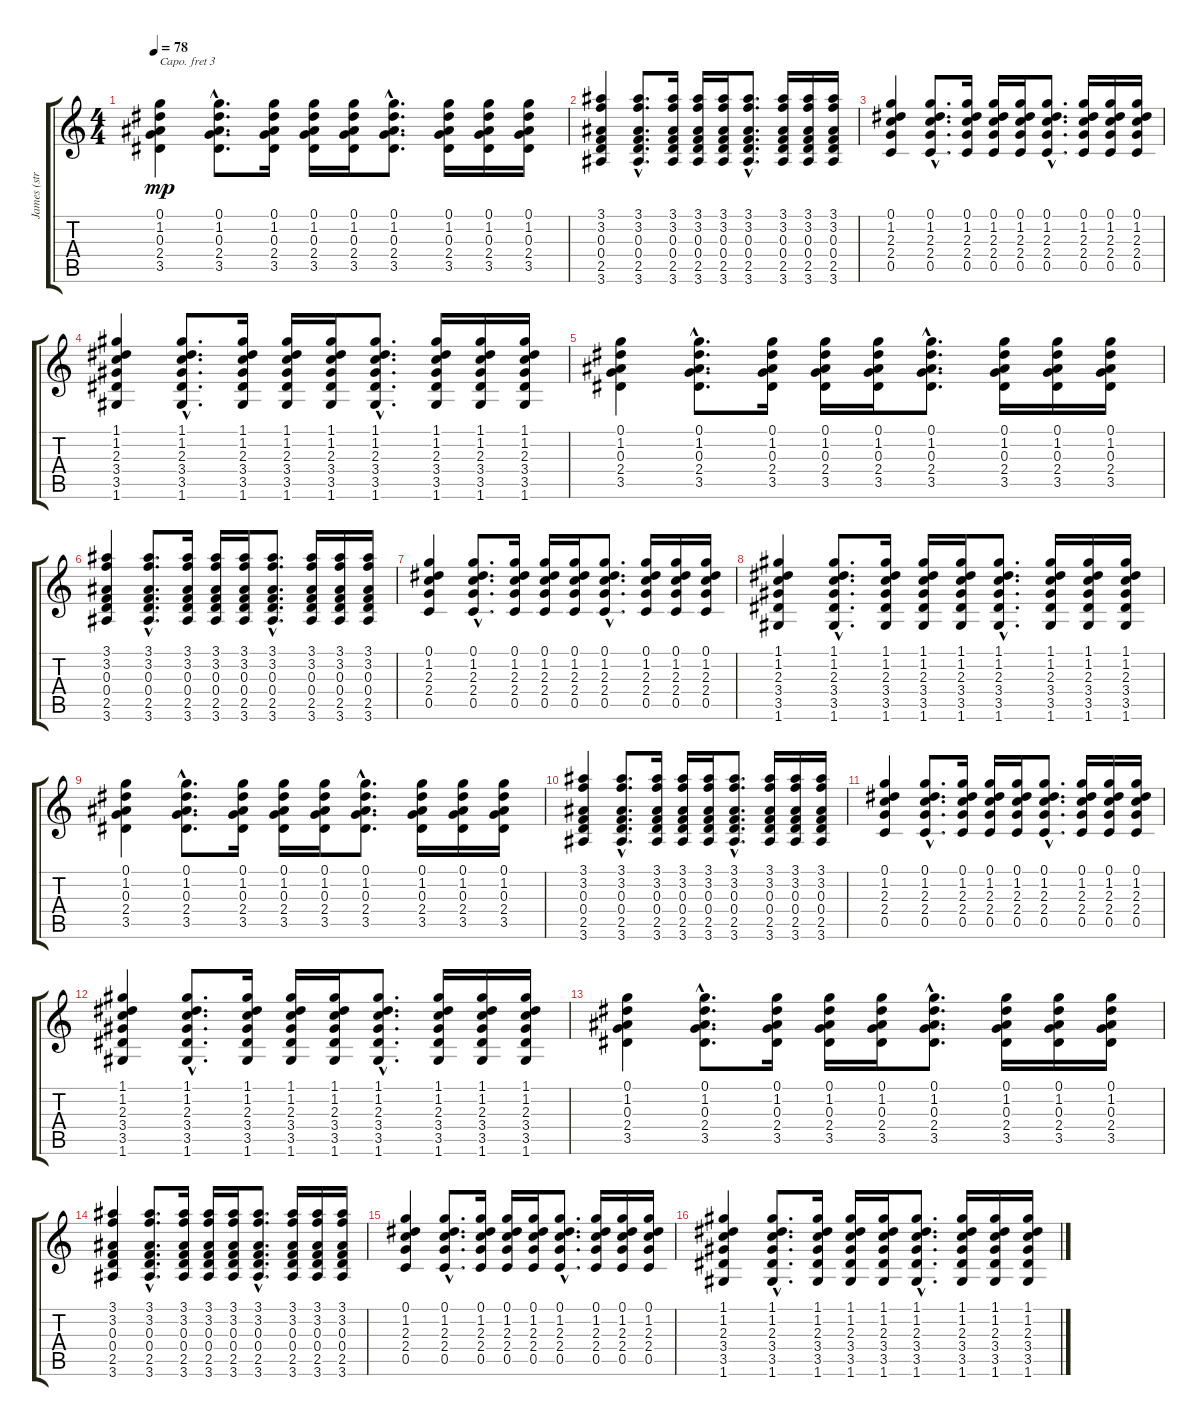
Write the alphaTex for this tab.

\track ("James (strumming)" "James (str") {instrument acousticguitarsteel}
\staff {score tabs}
\capo 3
\tuning (E4 B3 G3 D3 A2 E2) {hide}
\ts (4 4)
\tempo 78
\clef g2
\ks c
(0.1 1.2 0.3 2.4 3.5).4{dy mp instrument acousticguitarsteel} (0.1{hac} 1.2{hac} 0.3{hac} 2.4{hac} 3.5{hac}).8{d} (0.1 1.2 0.3 2.4 3.5).16 (0.1 1.2 0.3 2.4 3.5).16 (0.1 1.2 0.3 2.4 3.5).16 (0.1{hac} 1.2{hac} 0.3{hac} 2.4{hac} 3.5{hac}).8{d} (0.1 1.2 0.3 2.4 3.5).16 (0.1 1.2 0.3 2.4 3.5).16 (0.1 1.2 0.3 2.4 3.5).16 |
(3.1 3.2 0.3 0.4 2.5 3.6).4 (3.1{hac} 3.2{hac} 0.3{hac} 0.4{hac} 2.5{hac} 3.6{hac}).8{d} (3.1 3.2 0.3 0.4 2.5 3.6).16 (3.1 3.2 0.3 0.4 2.5 3.6).16 (3.1 3.2 0.3 0.4 2.5 3.6).16 (3.1{hac} 3.2{hac} 0.3{hac} 0.4{hac} 2.5{hac} 3.6{hac}).8{d} (3.1 3.2 0.3 0.4 2.5 3.6).16 (3.1 3.2 0.3 0.4 2.5 3.6).16 (3.1 3.2 0.3 0.4 2.5 3.6).16 |
(0.1 1.2 2.3 2.4 0.5).4 (0.1{hac} 1.2{hac} 2.3{hac} 2.4{hac} 0.5{hac}).8{d} (0.1 1.2 2.3 2.4 0.5).16 (0.1 1.2 2.3 2.4 0.5).16 (0.1 1.2 2.3 2.4 0.5).16 (0.1{hac} 1.2{hac} 2.3{hac} 2.4{hac} 0.5{hac}).8{d} (0.1 1.2 2.3 2.4 0.5).16 (0.1 1.2 2.3 2.4 0.5).16 (0.1 1.2 2.3 2.4 0.5).16 |
(1.1 1.2 2.3 3.4 3.5 1.6).4 (1.1{hac} 1.2{hac} 2.3{hac} 3.4{hac} 3.5{hac} 1.6{hac}).8{d} (1.1 1.2 2.3 3.4 3.5 1.6).16 (1.1 1.2 2.3 3.4 3.5 1.6).16 (1.1 1.2 2.3 3.4 3.5 1.6).16 (1.1{hac} 1.2{hac} 2.3{hac} 3.4{hac} 3.5{hac} 1.6{hac}).8{d} (1.1 1.2 2.3 3.4 3.5 1.6).16 (1.1 1.2 2.3 3.4 3.5 1.6).16 (1.1 1.2 2.3 3.4 3.5 1.6).16 |
(0.1 1.2 0.3 2.4 3.5).4 (0.1{hac} 1.2{hac} 0.3{hac} 2.4{hac} 3.5{hac}).8{d} (0.1 1.2 0.3 2.4 3.5).16 (0.1 1.2 0.3 2.4 3.5).16 (0.1 1.2 0.3 2.4 3.5).16 (0.1{hac} 1.2{hac} 0.3{hac} 2.4{hac} 3.5{hac}).8{d} (0.1 1.2 0.3 2.4 3.5).16 (0.1 1.2 0.3 2.4 3.5).16 (0.1 1.2 0.3 2.4 3.5).16 |
(3.1 3.2 0.3 0.4 2.5 3.6).4 (3.1{hac} 3.2{hac} 0.3{hac} 0.4{hac} 2.5{hac} 3.6{hac}).8{d} (3.1 3.2 0.3 0.4 2.5 3.6).16 (3.1 3.2 0.3 0.4 2.5 3.6).16 (3.1 3.2 0.3 0.4 2.5 3.6).16 (3.1{hac} 3.2{hac} 0.3{hac} 0.4{hac} 2.5{hac} 3.6{hac}).8{d} (3.1 3.2 0.3 0.4 2.5 3.6).16 (3.1 3.2 0.3 0.4 2.5 3.6).16 (3.1 3.2 0.3 0.4 2.5 3.6).16 |
(0.1 1.2 2.3 2.4 0.5).4 (0.1{hac} 1.2{hac} 2.3{hac} 2.4{hac} 0.5{hac}).8{d} (0.1 1.2 2.3 2.4 0.5).16 (0.1 1.2 2.3 2.4 0.5).16 (0.1 1.2 2.3 2.4 0.5).16 (0.1{hac} 1.2{hac} 2.3{hac} 2.4{hac} 0.5{hac}).8{d} (0.1 1.2 2.3 2.4 0.5).16 (0.1 1.2 2.3 2.4 0.5).16 (0.1 1.2 2.3 2.4 0.5).16 |
(1.1 1.2 2.3 3.4 3.5 1.6).4 (1.1{hac} 1.2{hac} 2.3{hac} 3.4{hac} 3.5{hac} 1.6{hac}).8{d} (1.1 1.2 2.3 3.4 3.5 1.6).16 (1.1 1.2 2.3 3.4 3.5 1.6).16 (1.1 1.2 2.3 3.4 3.5 1.6).16 (1.1{hac} 1.2{hac} 2.3{hac} 3.4{hac} 3.5{hac} 1.6{hac}).8{d} (1.1 1.2 2.3 3.4 3.5 1.6).16 (1.1 1.2 2.3 3.4 3.5 1.6).16 (1.1 1.2 2.3 3.4 3.5 1.6).16 |
(0.1 1.2 0.3 2.4 3.5).4 (0.1{hac} 1.2{hac} 0.3{hac} 2.4{hac} 3.5{hac}).8{d} (0.1 1.2 0.3 2.4 3.5).16 (0.1 1.2 0.3 2.4 3.5).16 (0.1 1.2 0.3 2.4 3.5).16 (0.1{hac} 1.2{hac} 0.3{hac} 2.4{hac} 3.5{hac}).8{d} (0.1 1.2 0.3 2.4 3.5).16 (0.1 1.2 0.3 2.4 3.5).16 (0.1 1.2 0.3 2.4 3.5).16 |
(3.1 3.2 0.3 0.4 2.5 3.6).4 (3.1{hac} 3.2{hac} 0.3{hac} 0.4{hac} 2.5{hac} 3.6{hac}).8{d} (3.1 3.2 0.3 0.4 2.5 3.6).16 (3.1 3.2 0.3 0.4 2.5 3.6).16 (3.1 3.2 0.3 0.4 2.5 3.6).16 (3.1{hac} 3.2{hac} 0.3{hac} 0.4{hac} 2.5{hac} 3.6{hac}).8{d} (3.1 3.2 0.3 0.4 2.5 3.6).16 (3.1 3.2 0.3 0.4 2.5 3.6).16 (3.1 3.2 0.3 0.4 2.5 3.6).16 |
(0.1 1.2 2.3 2.4 0.5).4 (0.1{hac} 1.2{hac} 2.3{hac} 2.4{hac} 0.5{hac}).8{d} (0.1 1.2 2.3 2.4 0.5).16 (0.1 1.2 2.3 2.4 0.5).16 (0.1 1.2 2.3 2.4 0.5).16 (0.1{hac} 1.2{hac} 2.3{hac} 2.4{hac} 0.5{hac}).8{d} (0.1 1.2 2.3 2.4 0.5).16 (0.1 1.2 2.3 2.4 0.5).16 (0.1 1.2 2.3 2.4 0.5).16 |
(1.1 1.2 2.3 3.4 3.5 1.6).4 (1.1{hac} 1.2{hac} 2.3{hac} 3.4{hac} 3.5{hac} 1.6{hac}).8{d} (1.1 1.2 2.3 3.4 3.5 1.6).16 (1.1 1.2 2.3 3.4 3.5 1.6).16 (1.1 1.2 2.3 3.4 3.5 1.6).16 (1.1{hac} 1.2{hac} 2.3{hac} 3.4{hac} 3.5{hac} 1.6{hac}).8{d} (1.1 1.2 2.3 3.4 3.5 1.6).16 (1.1 1.2 2.3 3.4 3.5 1.6).16 (1.1 1.2 2.3 3.4 3.5 1.6).16 |
(0.1 1.2 0.3 2.4 3.5).4 (0.1{hac} 1.2{hac} 0.3{hac} 2.4{hac} 3.5{hac}).8{d} (0.1 1.2 0.3 2.4 3.5).16 (0.1 1.2 0.3 2.4 3.5).16 (0.1 1.2 0.3 2.4 3.5).16 (0.1{hac} 1.2{hac} 0.3{hac} 2.4{hac} 3.5{hac}).8{d} (0.1 1.2 0.3 2.4 3.5).16 (0.1 1.2 0.3 2.4 3.5).16 (0.1 1.2 0.3 2.4 3.5).16 |
(3.1 3.2 0.3 0.4 2.5 3.6).4 (3.1{hac} 3.2{hac} 0.3{hac} 0.4{hac} 2.5{hac} 3.6{hac}).8{d} (3.1 3.2 0.3 0.4 2.5 3.6).16 (3.1 3.2 0.3 0.4 2.5 3.6).16 (3.1 3.2 0.3 0.4 2.5 3.6).16 (3.1{hac} 3.2{hac} 0.3{hac} 0.4{hac} 2.5{hac} 3.6{hac}).8{d} (3.1 3.2 0.3 0.4 2.5 3.6).16 (3.1 3.2 0.3 0.4 2.5 3.6).16 (3.1 3.2 0.3 0.4 2.5 3.6).16 |
(0.1 1.2 2.3 2.4 0.5).4 (0.1{hac} 1.2{hac} 2.3{hac} 2.4{hac} 0.5{hac}).8{d} (0.1 1.2 2.3 2.4 0.5).16 (0.1 1.2 2.3 2.4 0.5).16 (0.1 1.2 2.3 2.4 0.5).16 (0.1{hac} 1.2{hac} 2.3{hac} 2.4{hac} 0.5{hac}).8{d} (0.1 1.2 2.3 2.4 0.5).16 (0.1 1.2 2.3 2.4 0.5).16 (0.1 1.2 2.3 2.4 0.5).16 |
(1.1 1.2 2.3 3.4 3.5 1.6).4 (1.1{hac} 1.2{hac} 2.3{hac} 3.4{hac} 3.5{hac} 1.6{hac}).8{d} (1.1 1.2 2.3 3.4 3.5 1.6).16 (1.1 1.2 2.3 3.4 3.5 1.6).16 (1.1 1.2 2.3 3.4 3.5 1.6).16 (1.1{hac} 1.2{hac} 2.3{hac} 3.4{hac} 3.5{hac} 1.6{hac}).8{d} (1.1 1.2 2.3 3.4 3.5 1.6).16 (1.1 1.2 2.3 3.4 3.5 1.6).16 (1.1 1.2 2.3 3.4 3.5 1.6).16
